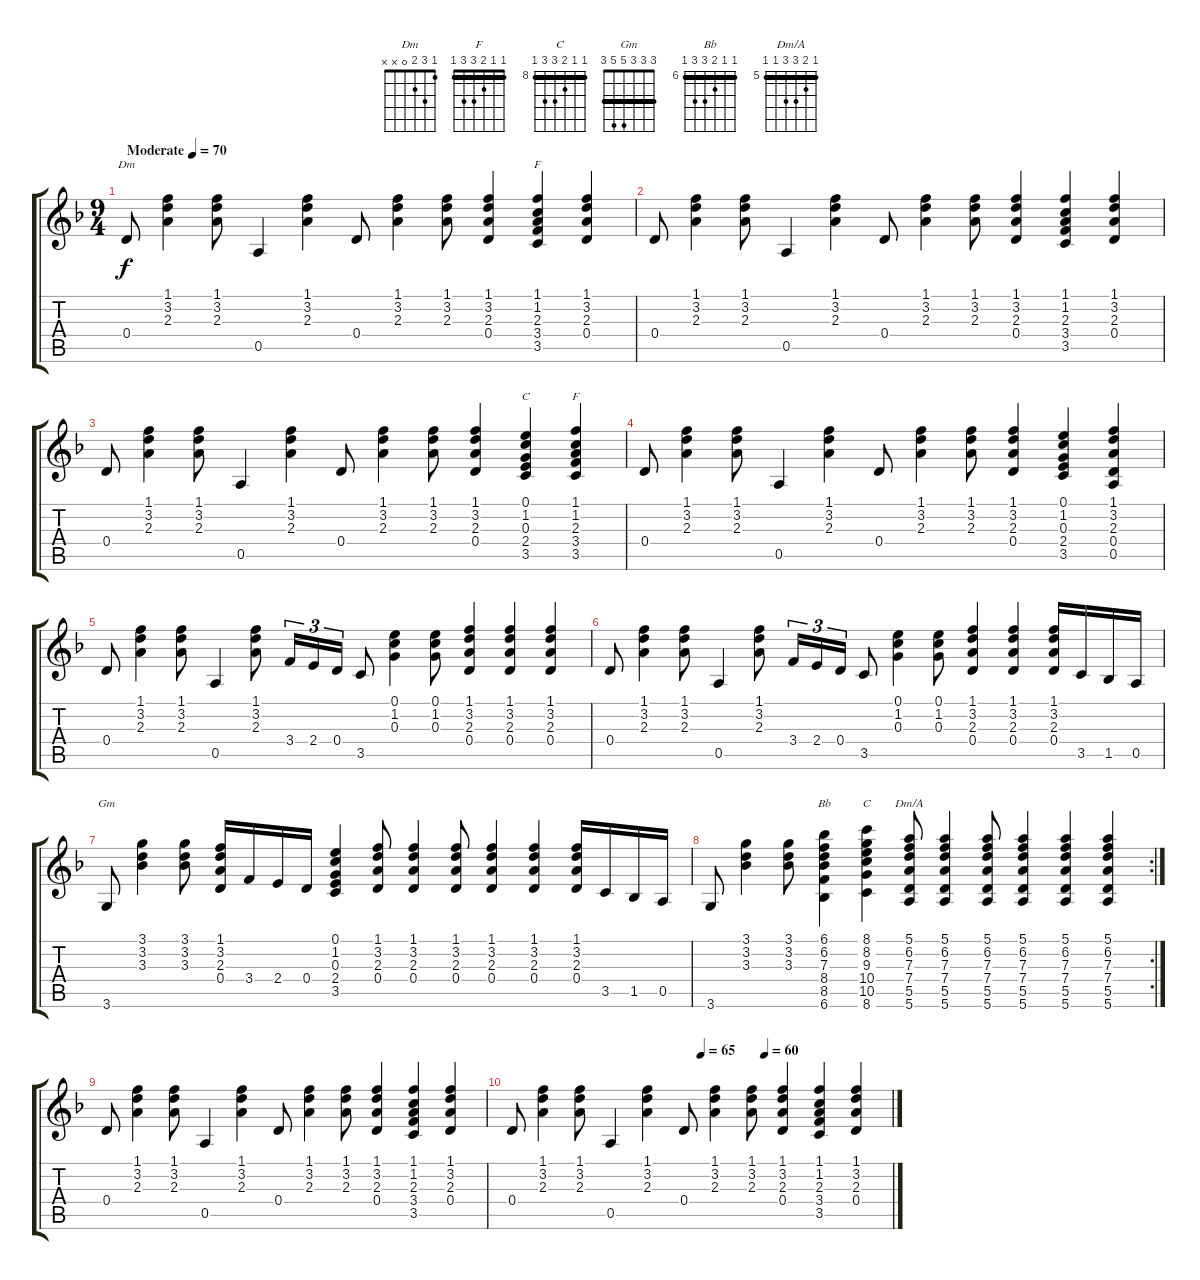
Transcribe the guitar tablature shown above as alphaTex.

\track "" {instrument acousticguitarsteel bank 120}
\staff {score tabs}
\tuning (E4 B3 G3 D3 A2 E2) {hide}
\chord ("Dm" 1 3 2 0 x x)
\chord ("F" 1 1 2 3 3 x) {barre 1}
\chord ("C" 0 1 0 2 3 x)
\chord ("F" 1 1 2 3 3 1) {barre 1}
\chord ("Gm" 3 3 3 5 5 3) {barre 3}
\chord ("Bb" 6 6 7 8 8 6) {firstfret 6 barre 6}
\chord ("C" 8 8 9 10 10 8) {firstfret 8 barre 8}
\chord ("Dm/A" 5 6 7 7 5 5) {firstfret 5 barre 5}
\ts (9 4)
\tempo (70 "Moderate")
\clef g2
\ks dminor
0.4.8{ch "Dm" dy f instrument acousticguitarsteel} (1.1 3.2 2.3).4 (1.1 3.2 2.3).8 0.5.4 (1.1 3.2 2.3).4 0.4.8 (1.1 3.2 2.3).4 (1.1 3.2 2.3).8 (1.1 3.2 2.3 0.4).4 (1.1 1.2 2.3 3.4 3.5).4{ch "F"} (1.1 3.2 2.3 0.4).4 |
0.4.8 (1.1 3.2 2.3).4 (1.1 3.2 2.3).8 0.5.4 (1.1 3.2 2.3).4 0.4.8 (1.1 3.2 2.3).4 (1.1 3.2 2.3).8 (1.1 3.2 2.3 0.4).4 (1.1 1.2 2.3 3.4 3.5).4 (1.1 3.2 2.3 0.4).4 |
0.4.8 (1.1 3.2 2.3).4 (1.1 3.2 2.3).8 0.5.4 (1.1 3.2 2.3).4 0.4.8 (1.1 3.2 2.3).4 (1.1 3.2 2.3).8 (1.1 3.2 2.3 0.4).4 (0.1 1.2 0.3 2.4 3.5).4{ch "C"} (1.1 1.2 2.3 3.4 3.5).4{ch "F"} |
0.4.8 (1.1 3.2 2.3).4 (1.1 3.2 2.3).8 0.5.4 (1.1 3.2 2.3).4 0.4.8 (1.1 3.2 2.3).4 (1.1 3.2 2.3).8 (1.1 3.2 2.3 0.4).4 (0.1 1.2 0.3 2.4 3.5).4 (1.1 3.2 2.3 0.4 0.5).4 |
0.4.8 (1.1 3.2 2.3).4 (1.1 3.2 2.3).8 0.5.4 (1.1 3.2 2.3).8 3.4.16{tu (3 2)} 2.4.16{tu (3 2)} 0.4.16{tu (3 2)} 3.5.8 (0.1 1.2 0.3).4 (0.1 1.2 0.3).8 (1.1 3.2 2.3 0.4).4 (1.1 3.2 2.3 0.4).4 (1.1 3.2 2.3 0.4).4 |
0.4.8 (1.1 3.2 2.3).4 (1.1 3.2 2.3).8 0.5.4 (1.1 3.2 2.3).8 3.4.16{tu (3 2)} 2.4.16{tu (3 2)} 0.4.16{tu (3 2)} 3.5.8 (0.1 1.2 0.3).4 (0.1 1.2 0.3).8 (1.1 3.2 2.3 0.4).4 (1.1 3.2 2.3 0.4).4 (1.1 3.2 2.3 0.4).16 3.5.16 1.5.16 0.5.16 |
3.6.8{ch "Gm"} (3.1 3.2 3.3).4 (3.1 3.2 3.3).8 (1.1 3.2 2.3 0.4).16 3.4.16 2.4.16 0.4.16 (0.1 1.2 0.3 2.4 3.5).4 (1.1 3.2 2.3 0.4).8 (1.1 3.2 2.3 0.4).4 (1.1 3.2 2.3 0.4).8 (1.1 3.2 2.3 0.4).4 (1.1 3.2 2.3 0.4).4 (1.1 3.2 2.3 0.4).16 3.5.16 1.5.16 0.5.16 |
\rc 2
3.6.8 (3.1 3.2 3.3).4 (3.1 3.2 3.3).8 (6.1 6.2 7.3 8.4 8.5 6.6).4{ch "Bb"} (8.1 8.2 9.3 10.4 10.5 8.6).4{ch "C"} (5.1 6.2 7.3 7.4 5.5 5.6).8{ch "Dm/A"} (5.1 6.2 7.3 7.4 5.5 5.6).4 (5.1 6.2 7.3 7.4 5.5 5.6).8 (5.1 6.2 7.3 7.4 5.5 5.6).4 (5.1 6.2 7.3 7.4 5.5 5.6).4 (5.1 6.2 7.3 7.4 5.5 5.6).4 |
0.4.8 (1.1 3.2 2.3).4 (1.1 3.2 2.3).8 0.5.4 (1.1 3.2 2.3).4 0.4.8 (1.1 3.2 2.3).4 (1.1 3.2 2.3).8 (1.1 3.2 2.3 0.4).4 (1.1 1.2 2.3 3.4 3.5).4 (1.1 3.2 2.3 0.4).4 |
\tempo (65 0.5)
\tempo (60 0.6666666666666666)
0.4.8 (1.1 3.2 2.3).4 (1.1 3.2 2.3).8 0.5.4 (1.1 3.2 2.3).4 0.4.8 (1.1 3.2 2.3).4 (1.1 3.2 2.3).8 (1.1 3.2 2.3 0.4).4 (1.1 1.2 2.3 3.4 3.5).4 (1.1 3.2 2.3 0.4).4
